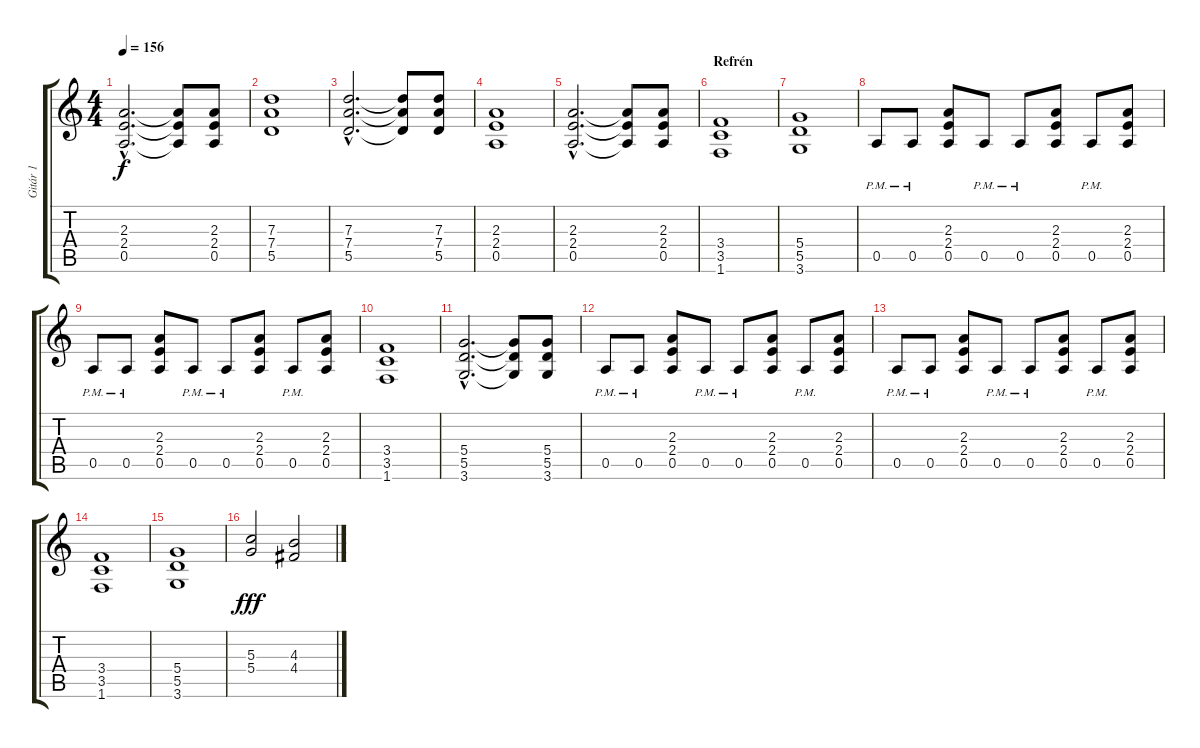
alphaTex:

\track ("Gitár 1" "Gitár 1") {instrument distortionguitar}
\staff {score tabs}
\tuning (E4 B3 G3 D3 A2 E2) {hide}
\ts (4 4)
\tempo 156
\clef g2
\ks c
(2.3{hac} 2.4{hac} 0.5{hac}).2{d dy f} (2.3{t} 2.4{t} 0.5{t}).8 (2.3 2.4 0.5).8 |
(7.3 7.4 5.5).1{volume 9} |
(7.3{hac} 7.4{hac} 5.5{hac}).2{d} (7.3{t} 7.4{t} 5.5{t}).8 (7.3 7.4 5.5).8 |
(2.3 2.4 0.5).1 |
(2.3{hac} 2.4{hac} 0.5{hac}).2{d} (2.3{t} 2.4{t} 0.5{t}).8 (2.3 2.4 0.5).8 |
\section ("" "Refrén")
(3.4 3.5 1.6).1{volume 14} |
(5.4 5.5 3.6).1 |
0.5{pm}.8 0.5{pm}.8 (2.3 2.4 0.5).8 0.5{pm}.8 0.5{pm}.8 (2.3 2.4 0.5).8 0.5{pm}.8 (2.3 2.4 0.5).8 |
0.5{pm}.8 0.5{pm}.8 (2.3 2.4 0.5).8 0.5{pm}.8 0.5{pm}.8 (2.3 2.4 0.5).8 0.5{pm}.8 (2.3 2.4 0.5).8 |
(3.4 3.5 1.6).1 |
(5.4{hac} 5.5{hac} 3.6{hac}).2{d} (5.4{t} 5.5{t} 3.6{t}).8 (5.4 5.5 3.6).8 |
0.5{pm}.8 0.5{pm}.8 (2.3 2.4 0.5).8 0.5{pm}.8 0.5{pm}.8 (2.3 2.4 0.5).8 0.5{pm}.8 (2.3 2.4 0.5).8 |
0.5{pm}.8 0.5{pm}.8 (2.3 2.4 0.5).8 0.5{pm}.8 0.5{pm}.8 (2.3 2.4 0.5).8 0.5{pm}.8 (2.3 2.4 0.5).8 |
(3.4 3.5 1.6).1 |
(5.4 5.5 3.6).1 |
(5.3 5.4).2{dy fff} (4.3 4.4).2
